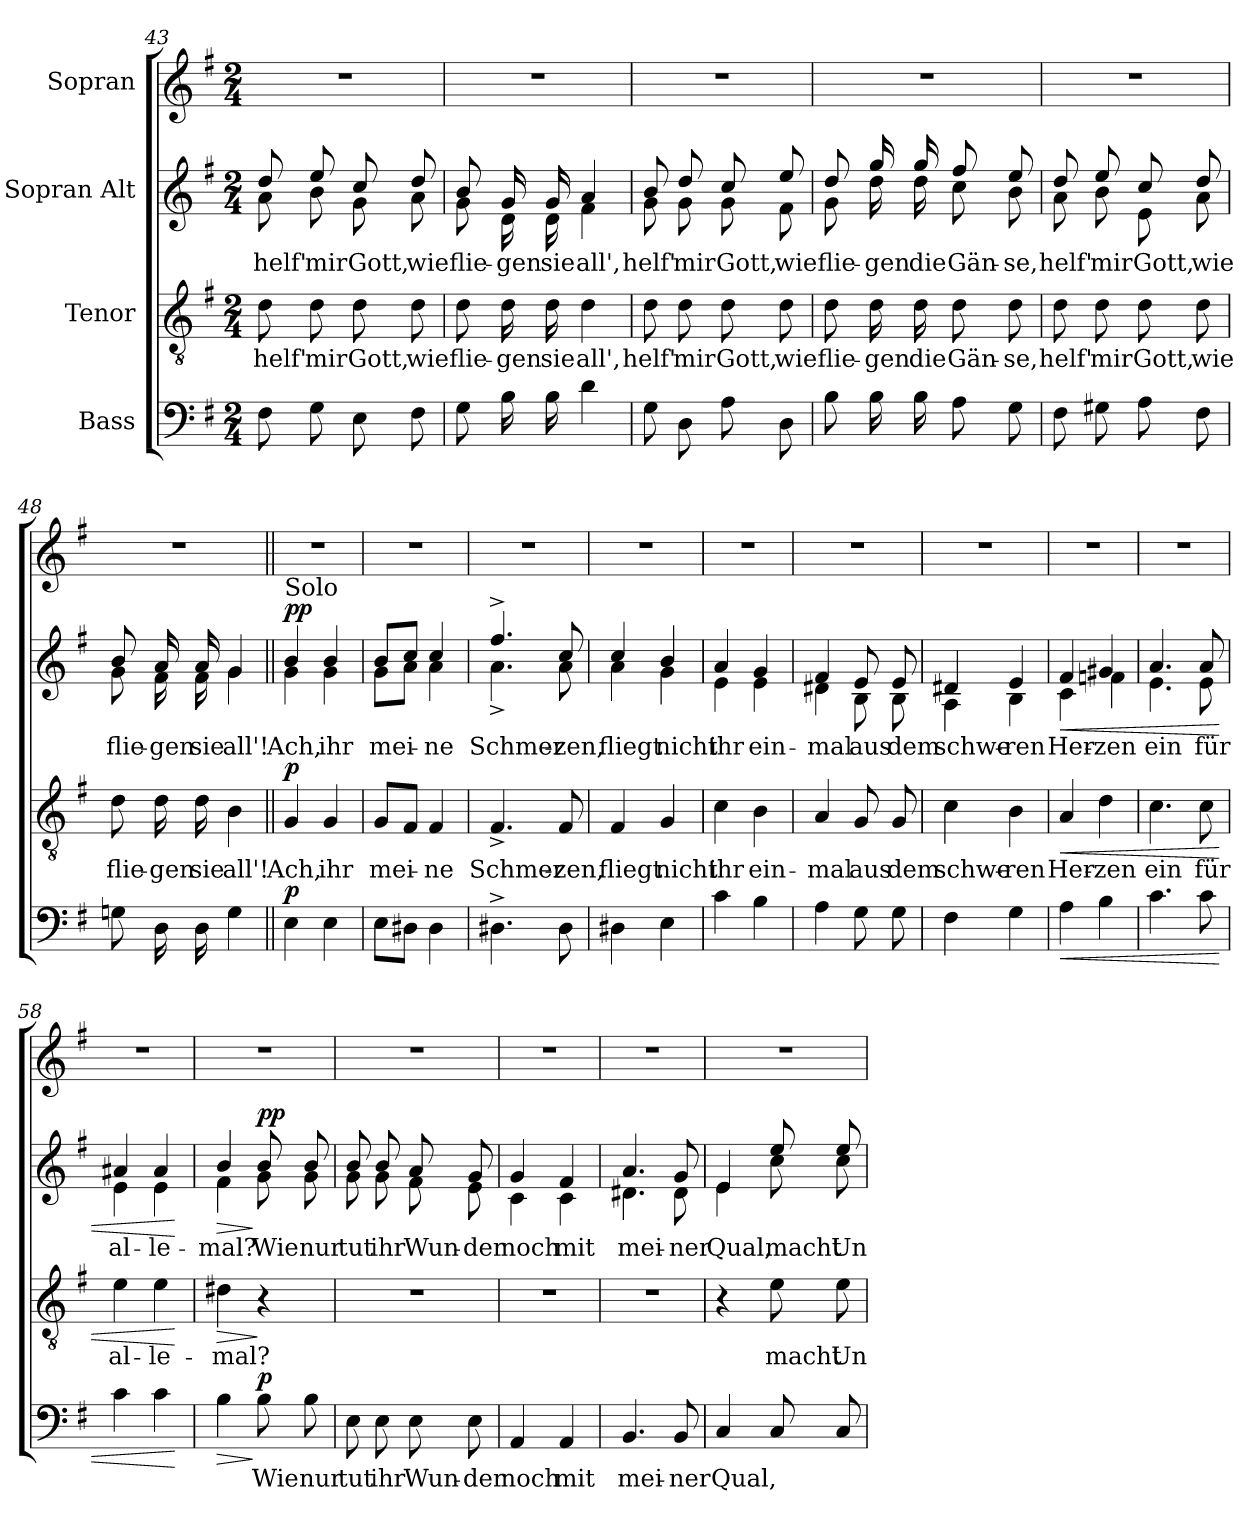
**kern	**text	**dynam	**kern	**text	**dynam	**kern	**text	**dynam	**kern
*part4	*part4	*part4	*part3	*part3	*part3	*part2	*part2	*part2	*part1
*staff4	*staff4	*staff4	*staff3	*staff3	*staff3	*staff2	*staff2	*staff2	*staff1
*I"Bass	*	*	*I"Tenor	*	*	*I"Sopran Alt	*	*	*I"Sopran
*clefF4	*	*	*clefGv2	*	*	*clefG2	*	*	*clefG2
*k[f#]	*	*	*k[f#]	*	*	*k[f#]	*	*	*k[f#]
*M2/4	*	*	*M2/4	*	*	*M2/4	*	*	*M2/4
=43	=43	=43	=43	=43	=43	=43	=43	=43	=43
*	*	*	*	*	*	*^	*	*	*
8F#\	.	.	8d\	helf'	.	8dd/	8a\	helf'	.	2r
8G\	.	.	8d\	mir	.	8ee/	8b\	mir	.	.
8E\	.	.	8d\	Gott,	.	8cc/	8g\	Gott,	.	.
8F#\	.	.	8d\	wie	.	8dd/	8a\	wie	.	.
=44	=44	=44	=44	=44	=44	=44	=44	=44	=44	=44
8G\	.	.	8d\	flie-	.	8b/	8g\	flie-	.	2r
16B\	.	.	16d\	-gen	.	16g/	16d\	-gen	.	.
16B\	.	.	16d\	sie	.	16g/	16d\	sie	.	.
4d\	.	.	4d\	all',	.	4a/	4f#\	all',	.	.
!!LO:LB:g=z
=45	=45	=45	=45	=45	=45	=45	=45	=45	=45	=45
8G\	.	.	8d\	helf'	.	8b/	8g\	helf'	.	2r
8D\	.	.	8d\	mir	.	8dd/	8g\	mir	.	.
8A\	.	.	8d\	Gott,	.	8cc/	8g\	Gott,	.	.
8D\	.	.	8d\	wie	.	8ee/	8f#\	wie	.	.
=46	=46	=46	=46	=46	=46	=46	=46	=46	=46	=46
8B\	.	.	8d\	flie-	.	8dd/	8g\	flie-	.	2r
16B\	.	.	16d\	-gen	.	16gg/	16dd\	-gen	.	.
16B\	.	.	16d\	die	.	16gg/	16dd\	die	.	.
8A\	.	.	8d\	Gän-	.	8ff#/	8cc\	Gän-	.	.
8G\	.	.	8d\	-se,	.	8ee/	8b\	-se,	.	.
=47	=47	=47	=47	=47	=47	=47	=47	=47	=47	=47
8F#\	.	.	8d\	helf'	.	8dd/	8a\	helf'	.	2r
8G#X\	.	.	8d\	mir	.	8ee/	8b\	mir	.	.
8A\	.	.	8d\	Gott,	.	8cc/	8e\	Gott,	.	.
8F#\	.	.	8d\	wie	.	8dd/	8a\	wie	.	.
=48	=48	=48	=48	=48	=48	=48	=48	=48	=48	=48
8Gn\	.	.	8d\	flie-	.	8b/	8g\	flie-	.	2r
16D\	.	.	16d\	-gen	.	16a/	16f#\	-gen	.	.
16D\	.	.	16d\	sie	.	16a/	16f#\	sie	.	.
4G\	.	.	4B\	all'!	.	4g/	4g\	all'!	.	.
!!LO:LB:g=z
=49||	=49||	=49||	=49||	=49||	=49||	=49||	=49||	=49||	=49||	=49||
!	!	!	!	!	!	!LO:TX:a:t=Solo	!	!	!	!
!	!	!LO:DY:a	!	!	!LO:DY:a	!	!	!	!LO:DY:a	!
!	!	!	!	!	!	!	!	!	!LO:DY:n=1:a	!
4E\	.	p	4G/	Ach,	p	4b/	4g\	Ach,	p p	2r
4E\	.	.	4G/	ihr	.	4b/	4g\	ihr	.	.
=50	=50	=50	=50	=50	=50	=50	=50	=50	=50	=50
8E\L	.	.	8G/L	mei-	.	8b/L	8g\L	mei-	.	2r
8D#X\J	.	.	8F#/J	.	.	8cc/J	8a\J	.	.	.
4D#\	.	.	4F#/	-ne	.	4cc/	4a\	-ne	.	.
=51	=51	=51	=51	=51	=51	=51	=51	=51	=51	=51
4.D#X^\	.	.	4.F#^/	Schmer-	.	4.ff#^/	4.a^\	Schmer-	.	2r
8D#\	.	.	8F#/	-zen,	.	8cc/	8a\	-zen,	.	.
=52	=52	=52	=52	=52	=52	=52	=52	=52	=52	=52
4D#X\	.	.	4F#/	fliegt	.	4cc/	4a\	fliegt	.	2r
4E\	.	.	4G/	nicht	.	4b/	4g\	nicht	.	.
=53	=53	=53	=53	=53	=53	=53	=53	=53	=53	=53
4c\	.	.	4c\	ihr	.	4a/	4e\	ihr	.	2r
4B\	.	.	4B\	ein-	.	4g/	4e\	ein-	.	.
=54	=54	=54	=54	=54	=54	=54	=54	=54	=54	=54
4A\	.	.	4A/	-mal	.	4f#/	4d#X\	-mal	.	2r
8G\	.	.	8G/	aus	.	8e/	8B\	aus	.	.
8G\	.	.	8G/	dem	.	8e/	8B\	dem	.	.
=55	=55	=55	=55	=55	=55	=55	=55	=55	=55	=55
4F#\	.	.	4c\	schwe-	.	4d#X/	4A\	schwe-	.	2r
4G\	.	.	4B\	-ren	.	4e/	4B\	-ren	.	.
!!LO:LB:g=z
=56	=56	=56	=56	=56	=56	=56	=56	=56	=56	=56
!	!	!LO:HP:b	!	!	!LO:HP:b	!	!	!	!LO:HP:b	!
4A\	.	<	4A/	Her-	<	4f#/	4c\	Her-	<	2r
4B\	.	.	4d\	-zen	.	4g#X/	4fn\	-zen	.	.
=57	=57	=57	=57	=57	=57	=57	=57	=57	=57	=57
4.c\	.	.	4.c\	ein	.	4.a/	4.e\	ein	.	2r
8c\	.	.	8c\	für	.	8a/	8e\	für	.	.
=58	=58	=58	=58	=58	=58	=58	=58	=58	=58	=58
4c\	.	.	4e\	al-	.	4a#X/	4e\	al-	.	2r
4c\	.	.	4e\	-le-	.	4a#/	4e\	-le-	.	.
*	*	*	*	*	*	*v	*v	*	*	*
.	.	[	.	.	[	.	.	[	.
=59	=59	=59	=59	=59	=59	=59	=59	=59	=59
!	!	!LO:HP:b	!	!	!LO:HP:b	!	!	!LO:HP:b	!
*	*	*	*	*	*	*^	*	*	*
4B\	.	>	4d#X\	-mal?	>	4b/	4f#\	-mal?	>	2r
!	!	!LO:DY:n=1:a	!	!	!	!	!	!	!LO:DY:n=1:a	!
!	!	!	!	!	!	!	!	!	!LO:DY:n=2:a	!
8B\	Wie	] p	4r	.	]	8b/	8g\	Wie	] p p	.
8B\	nur	.	.	.	.	8b/	8g\	nur	.	.
=60	=60	=60	=60	=60	=60	=60	=60	=60	=60	=60
8E\	tut	.	2r	.	.	8b/	8g\	tut	.	2r
8E\	ihr	.	.	.	.	8b/	8g\	ihr	.	.
8E\	Wun-	.	.	.	.	8a/	8f#\	Wun-	.	.
8E\	-der	.	.	.	.	8g/	8e\	-der	.	.
=61	=61	=61	=61	=61	=61	=61	=61	=61	=61	=61
4AA/	noch	.	2r	.	.	4g/	4c\	noch	.	2r
4AA/	mit	.	.	.	.	4f#/	4c\	mit	.	.
=62	=62	=62	=62	=62	=62	=62	=62	=62	=62	=62
4.BB/	mei-	.	2r	.	.	4.a/	4.d#X\	mei-	.	2r
8BB/	-ner	.	.	.	.	8g/	8d#\	-ner	.	.
!!LO:PB:g=z
=63	=63	=63	=63	=63	=63	=63	=63	=63	=63	=63
4C/	Qual,	.	4r	.	.	4e/	4e\	Qual,	.	2r
8C/	.	.	8e\	macht	.	8ee/	8cc\	macht	.	.
8C/	.	.	8e\	Un-	.	8ee/	8cc\	Un-	.	.
*	*	*	*	*	*	*v	*v	*	*	*
=	=	=	=	=	=	=	=	=	=
*-	*-	*-	*-	*-	*-	*-	*-	*-	*-
